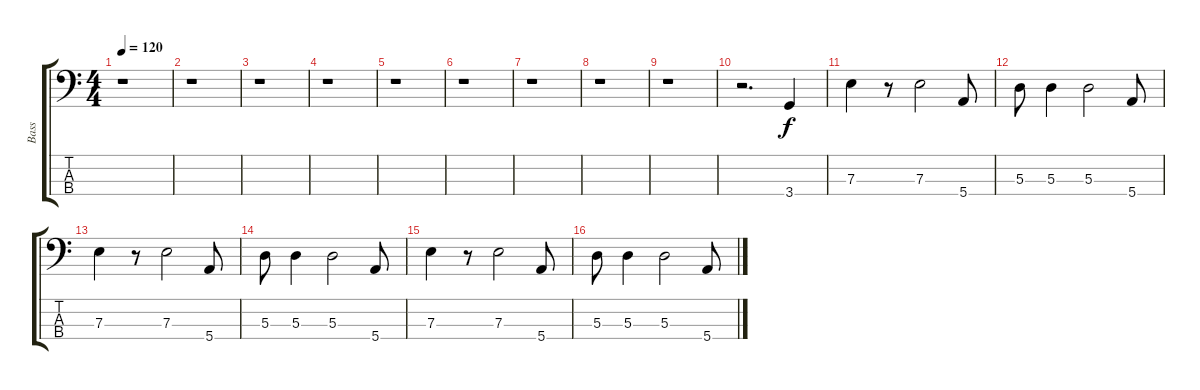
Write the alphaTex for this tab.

\track ("Bass" "Bass") {instrument electricbassfinger}
\staff {score tabs}
\tuning (G2 D2 A1 E1) {hide}
\ts (4 4)
\tempo 120
\clef f4
\ks c
r.1{dy f instrument electricbassfinger} |
r.1 |
r.1 |
r.1 |
r.1 |
r.1 |
r.1 |
r.1 |
r.1 |
r.2{d} 3.4.4 |
7.3.4 r.8 7.3.2 5.4.8 |
5.3.8 5.3.4 5.3.2 5.4.8 |
7.3.4 r.8 7.3.2 5.4.8 |
5.3.8 5.3.4 5.3.2 5.4.8 |
7.3.4 r.8 7.3.2 5.4.8 |
5.3.8 5.3.4 5.3.2 5.4.8
